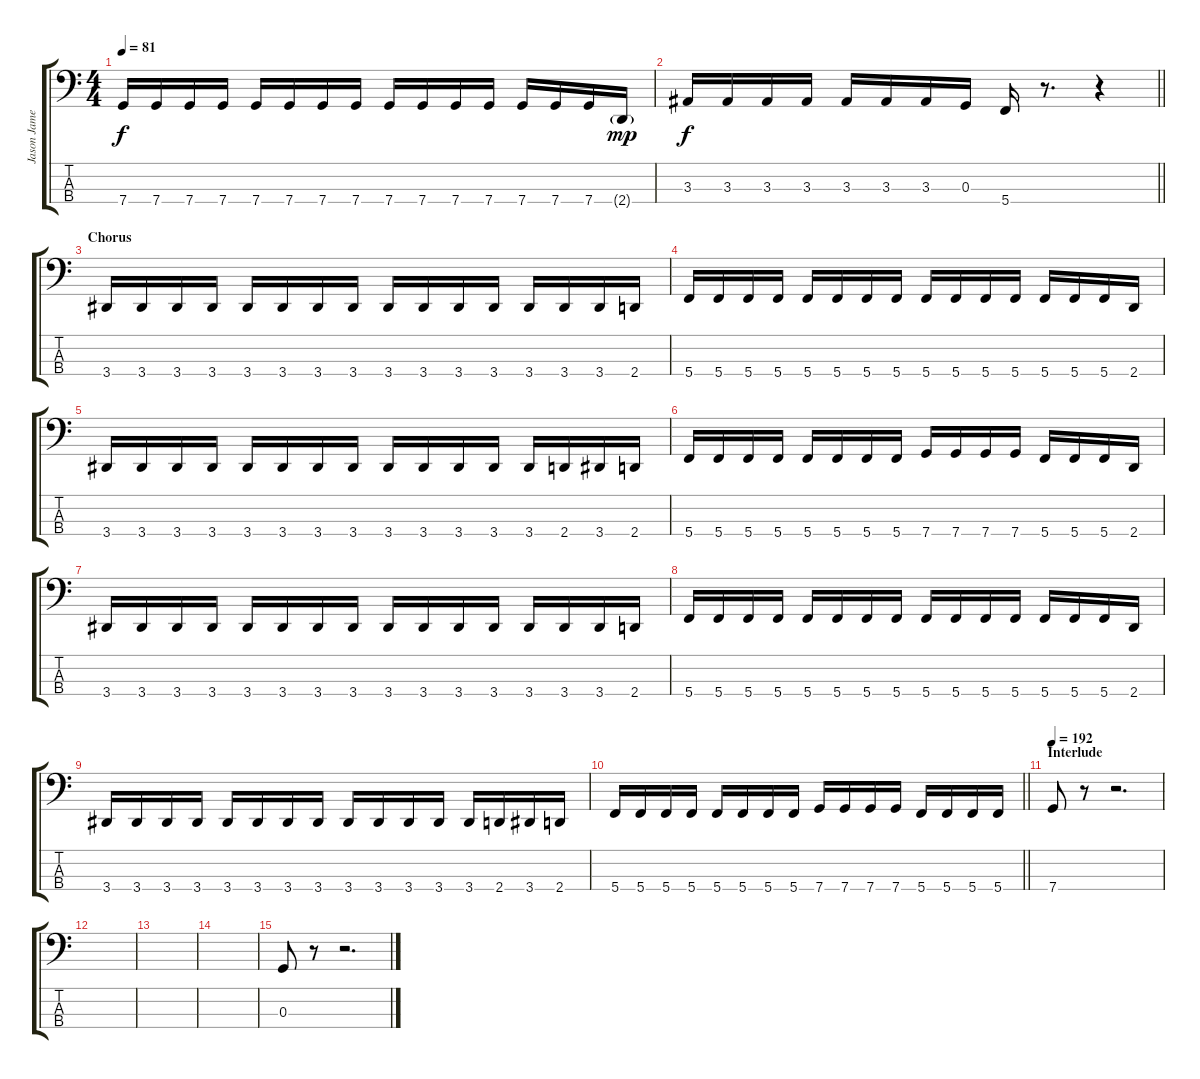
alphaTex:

\track ("Jason James" "Jason Jame") {instrument electricbasspick}
\staff {score tabs}
\tuning (F2 C2 G1 C1) {hide}
\ts (4 4)
\tempo 81
\clef f4
\ks c
7.4.16{dy f} 7.4.16 7.4.16 7.4.16 7.4.16 7.4.16 7.4.16 7.4.16 7.4.16 7.4.16 7.4.16 7.4.16 7.4.16 7.4.16 7.4.16 2.4{g}.16{dy mp} |
\barLineRight lightlight
3.3.16{dy f} 3.3.16 3.3.16 3.3.16 3.3.16 3.3.16 3.3.16 0.3.16 5.4.16 r.8{d} r.4 |
\section ("" "Chorus")
3.4.16 3.4.16 3.4.16 3.4.16 3.4.16 3.4.16 3.4.16 3.4.16 3.4.16 3.4.16 3.4.16 3.4.16 3.4.16 3.4.16 3.4.16 2.4.16 |
5.4.16 5.4.16 5.4.16 5.4.16 5.4.16 5.4.16 5.4.16 5.4.16 5.4.16 5.4.16 5.4.16 5.4.16 5.4.16 5.4.16 5.4.16 2.4.16 |
3.4.16 3.4.16 3.4.16 3.4.16 3.4.16 3.4.16 3.4.16 3.4.16 3.4.16 3.4.16 3.4.16 3.4.16 3.4.16 2.4.16 3.4.16 2.4.16 |
5.4.16 5.4.16 5.4.16 5.4.16 5.4.16 5.4.16 5.4.16 5.4.16 7.4.16 7.4.16 7.4.16 7.4.16 5.4.16 5.4.16 5.4.16 2.4.16 |
3.4.16 3.4.16 3.4.16 3.4.16 3.4.16 3.4.16 3.4.16 3.4.16 3.4.16 3.4.16 3.4.16 3.4.16 3.4.16 3.4.16 3.4.16 2.4.16 |
5.4.16 5.4.16 5.4.16 5.4.16 5.4.16 5.4.16 5.4.16 5.4.16 5.4.16 5.4.16 5.4.16 5.4.16 5.4.16 5.4.16 5.4.16 2.4.16 |
3.4.16 3.4.16 3.4.16 3.4.16 3.4.16 3.4.16 3.4.16 3.4.16 3.4.16 3.4.16 3.4.16 3.4.16 3.4.16 2.4.16 3.4.16 2.4.16 |
\barLineRight lightlight
5.4.16 5.4.16 5.4.16 5.4.16 5.4.16 5.4.16 5.4.16 5.4.16 7.4.16 7.4.16 7.4.16 7.4.16 5.4.16 5.4.16 5.4.16 5.4.16 |
\section ("" "Interlude")
\tempo 192
7.4.8 r.8 r.2{d} |
|
|
|
0.3.8 r.8 r.2{d}
